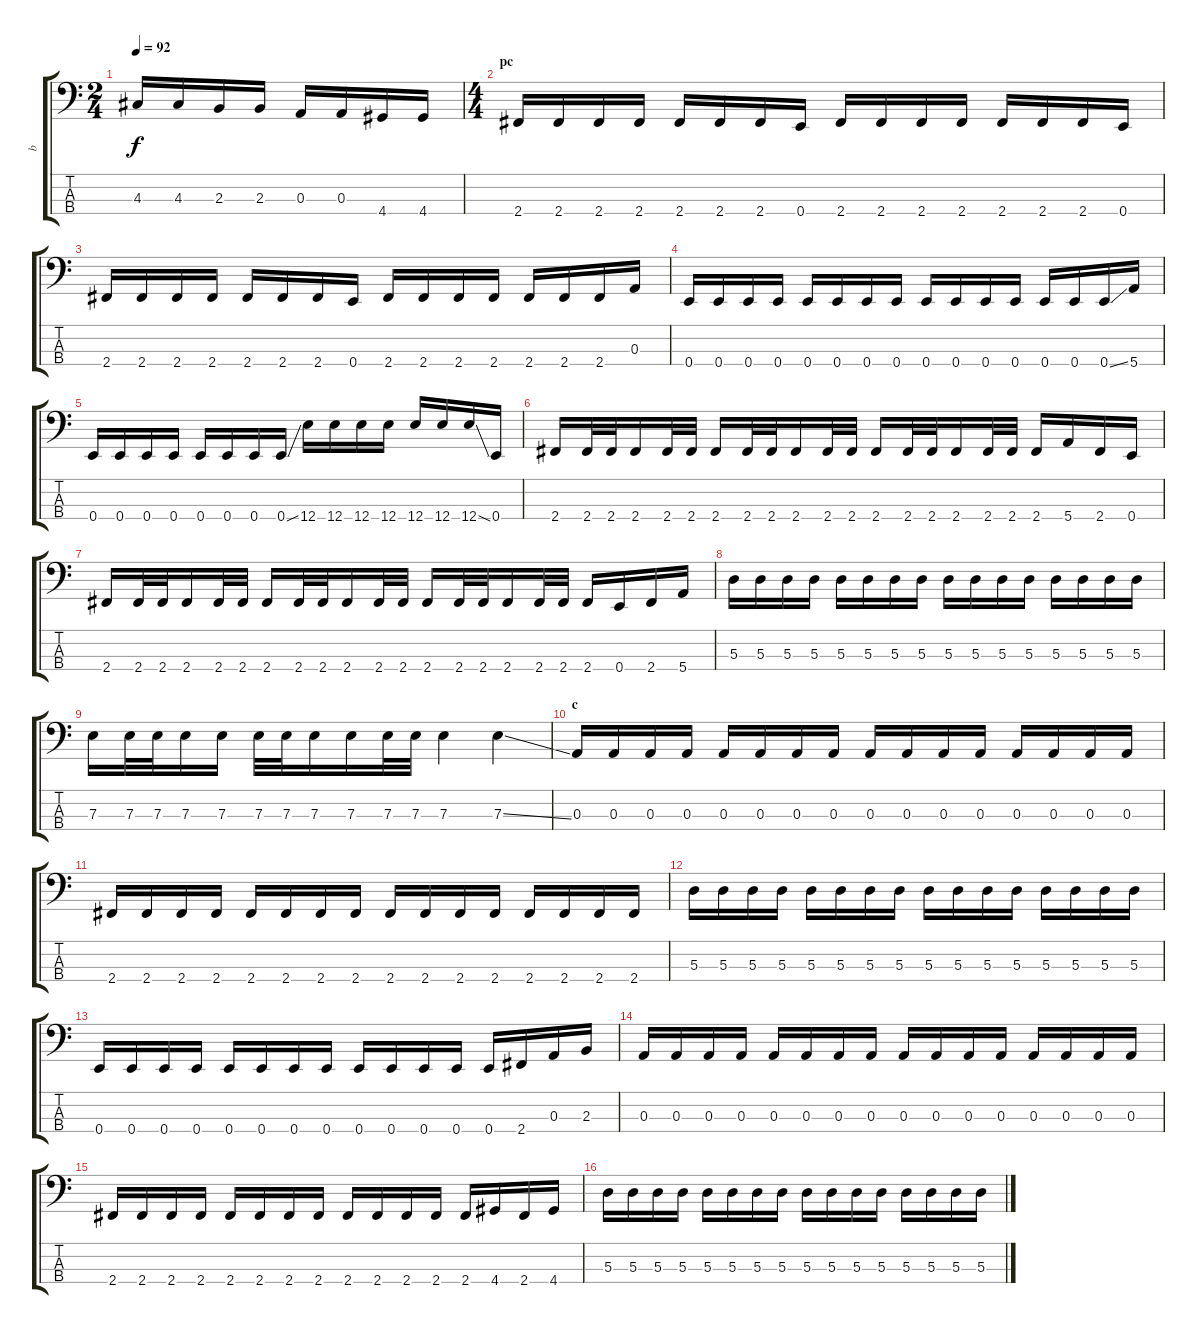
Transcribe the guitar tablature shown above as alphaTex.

\track ("b" "b") {instrument electricbasspick}
\staff {score tabs}
\tuning (G2 D2 A1 E1) {hide}
\ts (2 4)
\tempo 92
\clef f4
\ks c
4.3.16{dy f} 4.3.16 2.3.16 2.3.16 0.3.16 0.3.16 4.4.16 4.4.16 |
\ts (4 4)
\section ("" "pc")
2.4.16 2.4.16 2.4.16 2.4.16 2.4.16 2.4.16 2.4.16 0.4.16 2.4.16 2.4.16 2.4.16 2.4.16 2.4.16 2.4.16 2.4.16 0.4.16 |
2.4.16 2.4.16 2.4.16 2.4.16 2.4.16 2.4.16 2.4.16 0.4.16 2.4.16 2.4.16 2.4.16 2.4.16 2.4.16 2.4.16 2.4.16 0.3.16 |
0.4.16 0.4.16 0.4.16 0.4.16 0.4.16 0.4.16 0.4.16 0.4.16 0.4.16 0.4.16 0.4.16 0.4.16 0.4.16 0.4.16 0.4{ss}.16 5.4.16 |
0.4.16 0.4.16 0.4.16 0.4.16 0.4.16 0.4.16 0.4.16 0.4{ss}.16 12.4.16 12.4.16 12.4.16 12.4.16 12.4.16 12.4.16 12.4{ss}.16 0.4.16 |
2.4.16 2.4.32 2.4.32 2.4.16 2.4.32 2.4.32 2.4.16 2.4.32 2.4.32 2.4.16 2.4.32 2.4.32 2.4.16 2.4.32 2.4.32 2.4.16 2.4.32 2.4.32 2.4.16 5.4.16 2.4.16 0.4.16 |
2.4.16 2.4.32 2.4.32 2.4.16 2.4.32 2.4.32 2.4.16 2.4.32 2.4.32 2.4.16 2.4.32 2.4.32 2.4.16 2.4.32 2.4.32 2.4.16 2.4.32 2.4.32 2.4.16 0.4.16 2.4.16 5.4.16 |
5.3.16 5.3.16 5.3.16 5.3.16 5.3.16 5.3.16 5.3.16 5.3.16 5.3.16 5.3.16 5.3.16 5.3.16 5.3.16 5.3.16 5.3.16 5.3.16 |
7.3.16 7.3.32 7.3.32 7.3.16 7.3.16 7.3.32 7.3.32 7.3.16 7.3.16 7.3.32 7.3.32 7.3.4 7.3{ss}.4 |
\section ("" "c")
0.3.16 0.3.16 0.3.16 0.3.16 0.3.16 0.3.16 0.3.16 0.3.16 0.3.16 0.3.16 0.3.16 0.3.16 0.3.16 0.3.16 0.3.16 0.3.16 |
2.4.16 2.4.16 2.4.16 2.4.16 2.4.16 2.4.16 2.4.16 2.4.16 2.4.16 2.4.16 2.4.16 2.4.16 2.4.16 2.4.16 2.4.16 2.4.16 |
5.3.16 5.3.16 5.3.16 5.3.16 5.3.16 5.3.16 5.3.16 5.3.16 5.3.16 5.3.16 5.3.16 5.3.16 5.3.16 5.3.16 5.3.16 5.3.16 |
0.4.16 0.4.16 0.4.16 0.4.16 0.4.16 0.4.16 0.4.16 0.4.16 0.4.16 0.4.16 0.4.16 0.4.16 0.4.16 2.4.16 0.3.16 2.3.16 |
0.3.16 0.3.16 0.3.16 0.3.16 0.3.16 0.3.16 0.3.16 0.3.16 0.3.16 0.3.16 0.3.16 0.3.16 0.3.16 0.3.16 0.3.16 0.3.16 |
2.4.16 2.4.16 2.4.16 2.4.16 2.4.16 2.4.16 2.4.16 2.4.16 2.4.16 2.4.16 2.4.16 2.4.16 2.4.16 4.4.16 2.4.16 4.4.16 |
5.3.16 5.3.16 5.3.16 5.3.16 5.3.16 5.3.16 5.3.16 5.3.16 5.3.16 5.3.16 5.3.16 5.3.16 5.3.16 5.3.16 5.3.16 5.3.16
